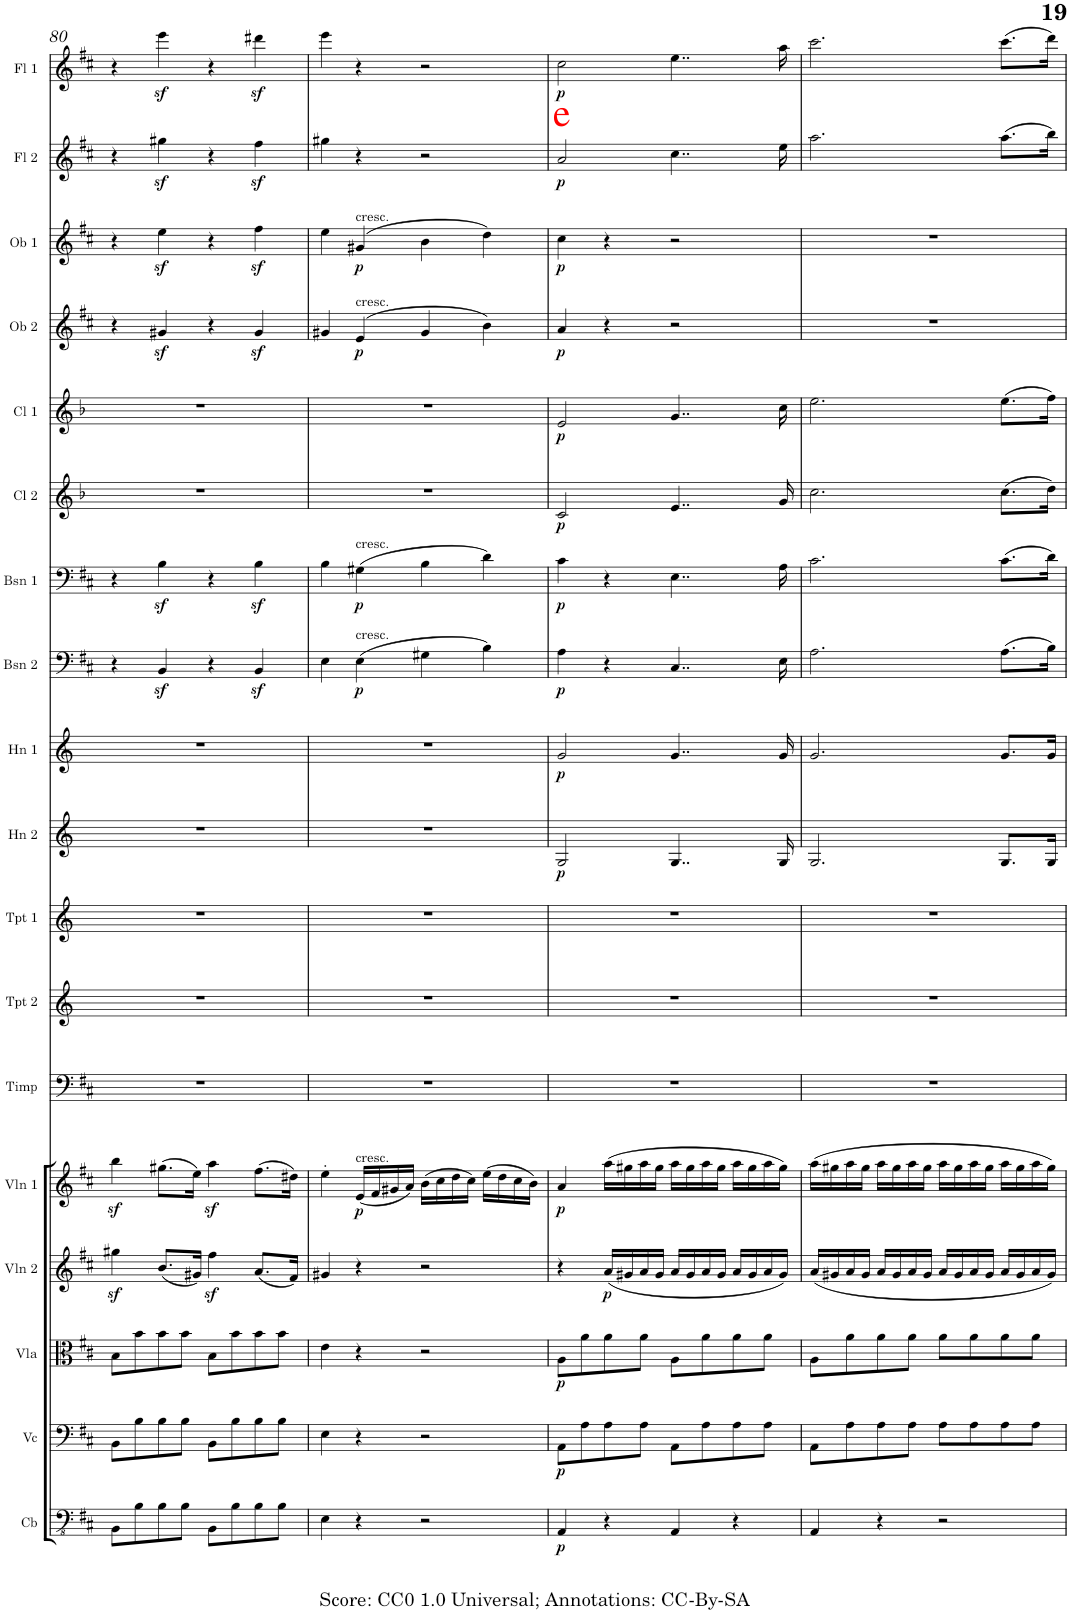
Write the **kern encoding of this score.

**kern	**dynam	**kern	**dynam	**kern	**dynam	**kern	**dynam	**kern	**dynam	**kern	**kern	**kern	**kern	**dynam	**kern	**dynam	**kern	**dynam	**kern	**dynam	**kern	**dynam	**kern	**dynam	**kern	**dynam	**kern	**dynam	**kern	**dynam	**kern	**text	**dynam
*part18	*part18	*part17	*part17	*part16	*part16	*part15	*part15	*part14	*part14	*part13	*part12	*part11	*part10	*part10	*part9	*part9	*part8	*part8	*part7	*part7	*part6	*part6	*part5	*part5	*part4	*part4	*part3	*part3	*part2	*part2	*part1	*part1	*part1
*staff18	*staff18	*staff17	*staff17	*staff16	*staff16	*staff15	*staff15	*staff14	*staff14	*staff13	*staff12	*staff11	*staff10	*staff10	*staff9	*staff9	*staff8	*staff8	*staff7	*staff7	*staff6	*staff6	*staff5	*staff5	*staff4	*staff4	*staff3	*staff3	*staff2	*staff2	*staff1	*staff1	*staff1
*I"Contrabass	*	*I"Violoncello	*	*I"Viola	*	*I"Violin 2	*	*I"Violin 1	*	*I"Timpani	*I"D Trumpet 2	*I"D Trumpet 1	*I"D Horn 2	*	*I"D Horn 1	*	*I"Bassoon 2	*	*I"Bassoon 1	*	*I"A Clarinet 2	*	*I"A Clarinet 1	*	*I"Oboe 2	*	*I"Oboe 1	*	*I"Flute 2	*	*I"Flute 1	*	*
*I'Cb	*	*I'Vc	*	*I'Vla	*	*I'Vln 2	*	*I'Vln 1	*	*I'Timp	*I'Tpt 2	*I'Tpt 1	*I'Hn 2	*	*I'Hn 1	*	*I'Bsn 2	*	*I'Bsn 1	*	*I'Cl 2	*	*I'Cl 1	*	*I'Ob 2	*	*I'Ob 1	*	*I'Fl 2	*	*I'Fl 1	*	*
!!LO:PB:g=z
*clefFv4	*	*clefF4	*	*clefC3	*	*clefG2	*	*clefG2	*	*clefF4	*clefG2	*clefG2	*clefG2	*	*clefG2	*	*clefF4	*	*clefF4	*	*clefG2	*	*clefG2	*	*clefG2	*	*clefG2	*	*clefG2	*	*clefG2	*	*
*	*	*	*	*	*	*	*	*	*	*	*Trd-1c-2	*Trd-1c-2	*Trd6c10	*	*Trd6c10	*	*	*	*	*	*Trd2c3	*	*Trd2c3	*	*	*	*	*	*	*	*	*	*
*k[f#c#]	*	*k[f#c#]	*	*k[f#c#]	*	*k[f#c#]	*	*k[f#c#]	*	*k[f#c#]	*k[]	*k[]	*k[]	*	*k[]	*	*k[f#c#]	*	*k[f#c#]	*	*k[b-]	*	*k[b-]	*	*k[f#c#]	*	*k[f#c#]	*	*k[f#c#]	*	*k[f#c#]	*	*
*M4/4	*	*M4/4	*	*M4/4	*	*M4/4	*	*M4/4	*	*M4/4	*M4/4	*M4/4	*M4/4	*	*M4/4	*	*M4/4	*	*M4/4	*	*M4/4	*	*M4/4	*	*M4/4	*	*M4/4	*	*M4/4	*	*M4/4	*	*
*met(c)	*	*met(c)	*	*met(c)	*	*met(c)	*	*met(c)	*	*met(c)	*met(c)	*met(c)	*met(c)	*	*met(c)	*	*met(c)	*	*met(c)	*	*met(c)	*	*met(c)	*	*met(c)	*	*met(c)	*	*met(c)	*	*met(c)	*	*
=80	=80	=80	=80	=80	=80	=80	=80	=80	=80	=80	=80	=80	=80	=80	=80	=80	=80	=80	=80	=80	=80	=80	=80	=80	=80	=80	=80	=80	=80	=80	=80	=80	=80
8BBB\L	.	8BB\L	.	8B\L	.	4gg#Xz<\	.	4bbz<\	.	1r	1r	1r	1r	.	1r	.	4r	.	4r	.	1r	.	1r	.	4r	.	4r	.	4r	.	4r	.	.
8BB\	.	8B\	.	8b\	.	.	.	.	.	.	.	.	.	.	.	.	.	.	.	.	.	.	.	.	.	.	.	.	.	.	.	.	.
8BB\	.	8B\	.	8b\	.	(8.b/L	.	(8.gg#X\L	.	.	.	.	.	.	.	.	4BBz</	.	4Bz<\	.	.	.	.	.	4g#Xz</	.	4eez<\	.	4gg#Xz<\	.	4eeez<\	.	.
8BB\J	.	8B\J	.	8b\J	.	.	.	.	.	.	.	.	.	.	.	.	.	.	.	.	.	.	.	.	.	.	.	.	.	.	.	.	.
.	.	.	.	.	.	16g#X/Jk)	.	16ee\Jk)	.	.	.	.	.	.	.	.	.	.	.	.	.	.	.	.	.	.	.	.	.	.	.	.	.
8BBB\L	.	8BB\L	.	8B\L	.	4ff#z<\	.	4aaz<\	.	.	.	.	.	.	.	.	4r	.	4r	.	.	.	.	.	4r	.	4r	.	4r	.	4r	.	.
8BB\	.	8B\	.	8b\	.	.	.	.	.	.	.	.	.	.	.	.	.	.	.	.	.	.	.	.	.	.	.	.	.	.	.	.	.
8BB\	.	8B\	.	8b\	.	(8.a/L	.	(8.ff#\L	.	.	.	.	.	.	.	.	4BBz</	.	4Bz<\	.	.	.	.	.	4g#z</	.	4ff#z<\	.	4ff#z<\	.	4ddd#Xz<\	.	.
8BB\J	.	8B\J	.	8b\J	.	.	.	.	.	.	.	.	.	.	.	.	.	.	.	.	.	.	.	.	.	.	.	.	.	.	.	.	.
.	.	.	.	.	.	16f#/Jk)	.	16dd#X\Jk)	.	.	.	.	.	.	.	.	.	.	.	.	.	.	.	.	.	.	.	.	.	.	.	.	.
=81	=81	=81	=81	=81	=81	=81	=81	=81	=81	=81	=81	=81	=81	=81	=81	=81	=81	=81	=81	=81	=81	=81	=81	=81	=81	=81	=81	=81	=81	=81	=81	=81	=81
4EE\	.	4E\	.	4e\	.	4g#X/	.	4ee'\	.	1r	1r	1r	1r	.	1r	.	4E\	.	4B\	.	1r	.	1r	.	4g#X/	.	4ee\	.	4gg#X\	.	4eee\	.	.
!	!	!	!	!	!	!	!	!	!	!	!	!	!	!	!	!	!	!	!	!	!	!	!	!	!	!	!LO:TX:a:t=cresc.	!	!	!	!	!	!
!	!	!	!	!	!	!	!	!	!	!	!	!	!	!	!	!	!	!	!	!	!	!	!	!	!LO:TX:a:t=cresc.	!	!	!	!	!	!	!	!
!	!	!	!	!	!	!	!	!	!	!	!	!	!	!	!	!	!	!	!LO:TX:a:t=cresc.	!	!	!	!	!	!	!	!	!	!	!	!	!	!
!	!	!	!	!	!	!	!	!	!	!	!	!	!	!	!	!	!LO:TX:a:t=cresc.	!	!	!	!	!	!	!	!	!	!	!	!	!	!	!	!
!	!	!	!	!	!	!	!	!LO:TX:a:t=cresc.	!	!	!	!	!	!	!	!	!	!	!	!	!	!	!	!	!	!	!	!	!	!	!	!	!
!	!	!	!	!	!	!	!	!	!LO:DY:b	!	!	!	!	!	!	!	!	!LO:DY:b	!	!LO:DY:b	!	!	!	!	!	!LO:DY:b	!	!LO:DY:b	!	!	!	!	!
4r	.	4r	.	4r	.	4r	.	(16e/LL	p	.	.	.	.	.	.	.	(4E\	p	(4G#X\	p	.	.	.	.	(4e/	p	(4g#X/	p	4r	.	4r	.	.
.	.	.	.	.	.	.	.	16f#/	.	.	.	.	.	.	.	.	.	.	.	.	.	.	.	.	.	.	.	.	.	.	.	.	.
.	.	.	.	.	.	.	.	16g#X/	.	.	.	.	.	.	.	.	.	.	.	.	.	.	.	.	.	.	.	.	.	.	.	.	.
.	.	.	.	.	.	.	.	16a/JJ)	.	.	.	.	.	.	.	.	.	.	.	.	.	.	.	.	.	.	.	.	.	.	.	.	.
2r	.	2r	.	2r	.	2r	.	(16b\LL	.	.	.	.	.	.	.	.	4G#X\	.	4B\	.	.	.	.	.	4g#/	.	4b\	.	2r	.	2r	.	.
.	.	.	.	.	.	.	.	16cc#\	.	.	.	.	.	.	.	.	.	.	.	.	.	.	.	.	.	.	.	.	.	.	.	.	.
.	.	.	.	.	.	.	.	16dd\	.	.	.	.	.	.	.	.	.	.	.	.	.	.	.	.	.	.	.	.	.	.	.	.	.
.	.	.	.	.	.	.	.	16cc#\JJ)	.	.	.	.	.	.	.	.	.	.	.	.	.	.	.	.	.	.	.	.	.	.	.	.	.
.	.	.	.	.	.	.	.	(16ee\LL	.	.	.	.	.	.	.	.	4B\)	.	4d\)	.	.	.	.	.	4b\)	.	4dd\)	.	.	.	.	.	.
.	.	.	.	.	.	.	.	16dd\	.	.	.	.	.	.	.	.	.	.	.	.	.	.	.	.	.	.	.	.	.	.	.	.	.
.	.	.	.	.	.	.	.	16cc#\	.	.	.	.	.	.	.	.	.	.	.	.	.	.	.	.	.	.	.	.	.	.	.	.	.
.	.	.	.	.	.	.	.	16b\JJ)	.	.	.	.	.	.	.	.	.	.	.	.	.	.	.	.	.	.	.	.	.	.	.	.	.
=82	=82	=82	=82	=82	=82	=82	=82	=82	=82	=82	=82	=82	=82	=82	=82	=82	=82	=82	=82	=82	=82	=82	=82	=82	=82	=82	=82	=82	=82	=82	=82	=82	=82
!	!LO:DY:b	!	!LO:DY:b	!	!LO:DY:b	!	!	!	!LO:DY:b	!	!	!	!	!LO:DY:b	!	!LO:DY:b	!	!LO:DY:b	!	!LO:DY:b	!	!LO:DY:b	!	!LO:DY:b	!	!LO:DY:b	!	!LO:DY:b	!	!LO:DY:b	!	!LO:LY:b:color=#FF0000	!LO:DY:b
4AAA/	p	8AA\L	p	8A\L	p	4r	.	4a/	p	1r	1r	1r	2G/	p	2g/	p	4A\	p	4c#\	p	2c/	p	2e/	p	4a/	p	4cc#\	p	2a/	p	2cc#\	e	p
.	.	8A\	.	8a\	.	.	.	.	.	.	.	.	.	.	.	.	.	.	.	.	.	.	.	.	.	.	.	.	.	.	.	.	.
!	!	!	!	!	!	!	!LO:DY:b	!	!	!	!	!	!	!	!	!	!	!	!	!	!	!	!	!	!	!	!	!	!	!	!	!	!
4r	.	8A\	.	8a\	.	(16a/LL	p	(16aa\LL	.	.	.	.	.	.	.	.	4r	.	4r	.	.	.	.	.	4r	.	4r	.	.	.	.	.	.
.	.	.	.	.	.	16g#X/	.	16gg#X\	.	.	.	.	.	.	.	.	.	.	.	.	.	.	.	.	.	.	.	.	.	.	.	.	.
.	.	8A\J	.	8a\J	.	16a/	.	16aa\	.	.	.	.	.	.	.	.	.	.	.	.	.	.	.	.	.	.	.	.	.	.	.	.	.
.	.	.	.	.	.	16g#/JJ	.	16gg#\JJ	.	.	.	.	.	.	.	.	.	.	.	.	.	.	.	.	.	.	.	.	.	.	.	.	.
4AAA/	.	8AA\L	.	8A\L	.	16a/LL	.	16aa\LL	.	.	.	.	4..G/	.	4..g/	.	4..C#/	.	4..E\	.	4..e/	.	4..g/	.	2r	.	2r	.	4..cc#\	.	4..ee\	.	.
.	.	.	.	.	.	16g#/	.	16gg#\	.	.	.	.	.	.	.	.	.	.	.	.	.	.	.	.	.	.	.	.	.	.	.	.	.
.	.	8A\	.	8a\	.	16a/	.	16aa\	.	.	.	.	.	.	.	.	.	.	.	.	.	.	.	.	.	.	.	.	.	.	.	.	.
.	.	.	.	.	.	16g#/JJ	.	16gg#\JJ	.	.	.	.	.	.	.	.	.	.	.	.	.	.	.	.	.	.	.	.	.	.	.	.	.
4r	.	8A\	.	8a\	.	16a/LL	.	16aa\LL	.	.	.	.	.	.	.	.	.	.	.	.	.	.	.	.	.	.	.	.	.	.	.	.	.
.	.	.	.	.	.	16g#/	.	16gg#\	.	.	.	.	.	.	.	.	.	.	.	.	.	.	.	.	.	.	.	.	.	.	.	.	.
.	.	8A\J	.	8a\J	.	16a/	.	16aa\	.	.	.	.	.	.	.	.	.	.	.	.	.	.	.	.	.	.	.	.	.	.	.	.	.
.	.	.	.	.	.	16g#/JJ)	.	16gg#\JJ)	.	.	.	.	16G/	.	16g/	.	16E\	.	16A\	.	16g/	.	16cc\	.	.	.	.	.	16ee\	.	16aa\	.	.
=83	=83	=83	=83	=83	=83	=83	=83	=83	=83	=83	=83	=83	=83	=83	=83	=83	=83	=83	=83	=83	=83	=83	=83	=83	=83	=83	=83	=83	=83	=83	=83	=83	=83
4AAA/	.	8AA\L	.	8A\L	.	(16a/LL	.	(16aa\LL	.	1r	1r	1r	2.G/	.	2.g/	.	2.A\	.	2.c#\	.	2.cc\	.	2.ee\	.	1r	.	1r	.	2.aa\	.	2.ccc#\	.	.
.	.	.	.	.	.	16g#X/	.	16gg#X\	.	.	.	.	.	.	.	.	.	.	.	.	.	.	.	.	.	.	.	.	.	.	.	.	.
.	.	8A\	.	8a\	.	16a/	.	16aa\	.	.	.	.	.	.	.	.	.	.	.	.	.	.	.	.	.	.	.	.	.	.	.	.	.
.	.	.	.	.	.	16g#/JJ	.	16gg#\JJ	.	.	.	.	.	.	.	.	.	.	.	.	.	.	.	.	.	.	.	.	.	.	.	.	.
4r	.	8A\	.	8a\	.	16a/LL	.	16aa\LL	.	.	.	.	.	.	.	.	.	.	.	.	.	.	.	.	.	.	.	.	.	.	.	.	.
.	.	.	.	.	.	16g#/	.	16gg#\	.	.	.	.	.	.	.	.	.	.	.	.	.	.	.	.	.	.	.	.	.	.	.	.	.
.	.	8A\J	.	8a\J	.	16a/	.	16aa\	.	.	.	.	.	.	.	.	.	.	.	.	.	.	.	.	.	.	.	.	.	.	.	.	.
.	.	.	.	.	.	16g#/JJ	.	16gg#\JJ	.	.	.	.	.	.	.	.	.	.	.	.	.	.	.	.	.	.	.	.	.	.	.	.	.
2r	.	8A\L	.	8a\L	.	16a/LL	.	16aa\LL	.	.	.	.	.	.	.	.	.	.	.	.	.	.	.	.	.	.	.	.	.	.	.	.	.
.	.	.	.	.	.	16g#/	.	16gg#\	.	.	.	.	.	.	.	.	.	.	.	.	.	.	.	.	.	.	.	.	.	.	.	.	.
.	.	8A\	.	8a\	.	16a/	.	16aa\	.	.	.	.	.	.	.	.	.	.	.	.	.	.	.	.	.	.	.	.	.	.	.	.	.
.	.	.	.	.	.	16g#/JJ	.	16gg#\JJ	.	.	.	.	.	.	.	.	.	.	.	.	.	.	.	.	.	.	.	.	.	.	.	.	.
.	.	8A\	.	8a\	.	16a/LL	.	16aa\LL	.	.	.	.	8.G/L	.	8.g/L	.	(8.A\L	.	(8.c#\L	.	(8.cc\L	.	(8.ee\L	.	.	.	.	.	(8.aa\L	.	(8.ccc#\L	.	.
.	.	.	.	.	.	16g#/	.	16gg#\	.	.	.	.	.	.	.	.	.	.	.	.	.	.	.	.	.	.	.	.	.	.	.	.	.
.	.	8A\J	.	8a\J	.	16a/	.	16aa\	.	.	.	.	.	.	.	.	.	.	.	.	.	.	.	.	.	.	.	.	.	.	.	.	.
.	.	.	.	.	.	16g#/JJ)	.	16gg#\JJ)	.	.	.	.	16G/Jk	.	16g/Jk	.	16B\Jk)	.	16d\Jk)	.	16dd\Jk)	.	16ff\Jk)	.	.	.	.	.	16bb\Jk)	.	16ddd\Jk)	.	.
=	=	=	=	=	=	=	=	=	=	=	=	=	=	=	=	=	=	=	=	=	=	=	=	=	=	=	=	=	=	=	=	=	=
*-	*-	*-	*-	*-	*-	*-	*-	*-	*-	*-	*-	*-	*-	*-	*-	*-	*-	*-	*-	*-	*-	*-	*-	*-	*-	*-	*-	*-	*-	*-	*-	*-	*-
